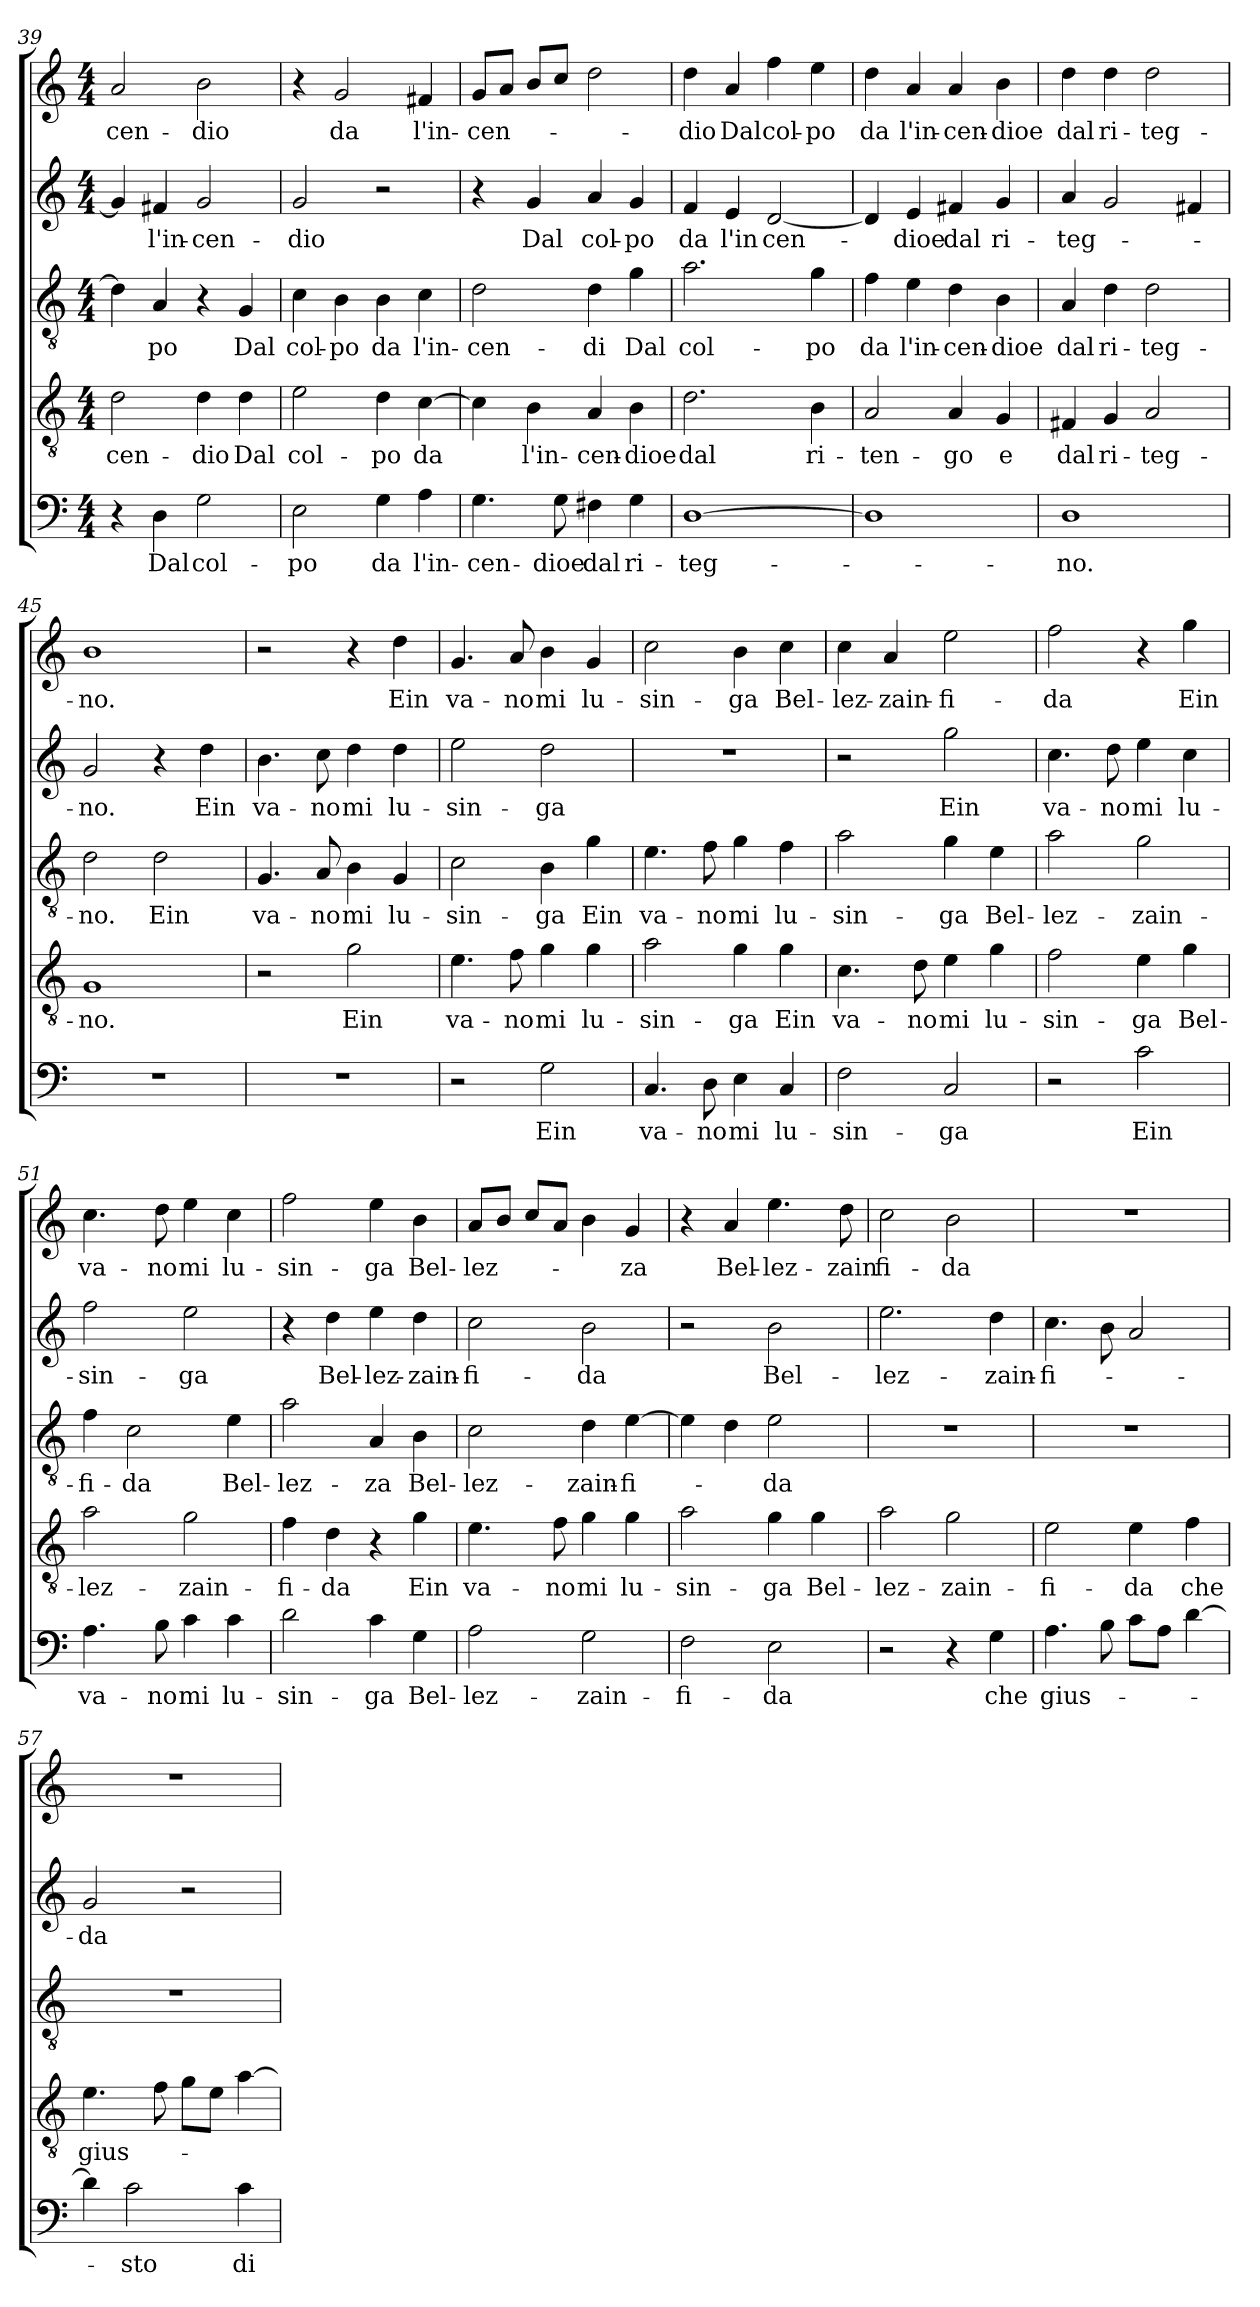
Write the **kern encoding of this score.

**kern	**text	**kern	**text	**kern	**text	**kern	**text	**kern	**text
*part5	*part5	*part4	*part4	*part3	*part3	*part2	*part2	*part1	*part1
*staff5	*staff5	*staff4	*staff4	*staff3	*staff3	*staff2	*staff2	*staff1	*staff1
*clefF4	*	*clefGv2	*	*clefGv2	*	*clefG2	*	*clefG2	*
*k[]	*	*k[]	*	*k[]	*	*k[]	*	*k[]	*
*M4/4	*	*M4/4	*	*M4/4	*	*M4/4	*	*M4/4	*
=39	=39	=39	=39	=39	=39	=39	=39	=39	=39
4r	.	2d\	cen-	4d\]	.	4g/]	.	2a/	cen-
4D\	Dal	.	.	4A/	po	4f#X/	l'in-	.	.
2G\	col-	4d\	dio	4r	.	2g/	cen-	2b\	dio
.	.	4d\	Dal	4G/	Dal	.	.	.	.
=40	=40	=40	=40	=40	=40	=40	=40	=40	=40
2E\	po	2e\	col-	4c\	col-	2g/	dio	4r	.
.	.	.	.	4B\	po	.	.	2g/	da
4G\	da	4d\	po	4B\	da	2r	.	.	.
4A\	l'in-	[4c\	da	4c\	l'in-	.	.	4f#X/	l'in-
=41	=41	=41	=41	=41	=41	=41	=41	=41	=41
4.G\	cen-	4c\]	.	2d\	cen-	4r	.	8g/L	cen-
.	.	.	.	.	.	.	.	8a/J	.
.	.	4B\	l'in-	.	.	4g/	Dal	8b/L	.
8G\	dioe	.	.	.	.	.	.	8cc/J	.
4F#X\	dal	4A/	cen-	4d\	di	4a/	col-	2dd\	.
4G\	ri-	4B\	dioe	4g\	Dal	4g/	po	.	.
=42	=42	=42	=42	=42	=42	=42	=42	=42	=42
[1D\	teg-	2.d\	dal	2.a\	col-	4f/	da	4dd\	dio
.	.	.	.	.	.	4e/	l'in	4a/	Dal
.	.	.	.	.	.	[2d/	cen-	4ff\	col-
.	.	4B\	ri-	4g\	po	.	.	4ee\	po
=43	=43	=43	=43	=43	=43	=43	=43	=43	=43
1D\]	.	2A/	ten-	4f\	da	4d/]	.	4dd\	da
.	.	.	.	4e\	l'in-	4e/	dioe	4a/	l'in-
.	.	4A/	go	4d\	cen-	4f#X/	dal	4a/	cen-
.	.	4G/	e	4B\	dioe	4g/	ri-	4b\	dioe
=44	=44	=44	=44	=44	=44	=44	=44	=44	=44
1D\	no.	4F#X/	dal	4A/	dal	4a/	teg-	4dd\	dal
.	.	4G/	ri-	4d\	ri-	2g/	.	4dd\	ri-
.	.	2A/	teg-	2d\	teg-	.	.	2dd\	teg-
.	.	.	.	.	.	4f#X/	.	.	.
=45	=45	=45	=45	=45	=45	=45	=45	=45	=45
1r	.	1G/	no.	2d\	no.	2g/	no.	1b\	no.
.	.	.	.	2d\	Ein	4r	.	.	.
.	.	.	.	.	.	4dd\	Ein	.	.
=46	=46	=46	=46	=46	=46	=46	=46	=46	=46
1r	.	2r	.	4.G/	va-	4.b\	va-	2r	.
.	.	.	.	8A/	no	8cc\	no	.	.
.	.	2g\	Ein	4B\	mi	4dd\	mi	4r	.
.	.	.	.	4G/	lu-	4dd\	lu-	4dd\	Ein
=47	=47	=47	=47	=47	=47	=47	=47	=47	=47
2r	.	4.e\	va-	2c\	sin-	2ee\	sin-	4.g/	va-
.	.	8f\	no	.	.	.	.	8a/	no
2G\	Ein	4g\	mi	4B\	ga	2dd\	ga	4b\	mi
.	.	4g\	lu-	4g\	Ein	.	.	4g/	lu-
=48	=48	=48	=48	=48	=48	=48	=48	=48	=48
4.C/	va-	2a\	sin-	4.e\	va-	1r	.	2cc\	sin-
8D\	no	.	.	8f\	no	.	.	.	.
4E\	mi	4g\	ga	4g\	mi	.	.	4b\	ga
4C/	lu-	4g\	Ein	4f\	lu-	.	.	4cc\	Bel-
=49	=49	=49	=49	=49	=49	=49	=49	=49	=49
2F\	sin-	4.c\	va-	2a\	sin-	2r	.	4cc\	lez-
.	.	.	.	.	.	.	.	4a/	zain-
.	.	8d\	no	.	.	.	.	.	.
2C/	ga	4e\	mi	4g\	ga	2gg\	Ein	2ee\	fi-
.	.	4g\	lu-	4e\	Bel-	.	.	.	.
=50	=50	=50	=50	=50	=50	=50	=50	=50	=50
2r	.	2f\	sin-	2a\	lez-	4.cc\	va-	2ff\	da
.	.	.	.	.	.	8dd\	no	.	.
2c\	Ein	4e\	ga	2g\	zain-	4ee\	mi	4r	.
.	.	4g\	Bel-	.	.	4cc\	lu-	4gg\	Ein
=51	=51	=51	=51	=51	=51	=51	=51	=51	=51
4.A\	va-	2a\	lez-	4f\	fi-	2ff\	sin-	4.cc\	va-
.	.	.	.	2c\	da	.	.	.	.
8B\	no	.	.	.	.	.	.	8dd\	no
4c\	mi	2g\	zain-	.	.	2ee\	ga	4ee\	mi
4c\	lu-	.	.	4e\	Bel-	.	.	4cc\	lu-
=52	=52	=52	=52	=52	=52	=52	=52	=52	=52
2d\	sin-	4f\	fi-	2a\	lez-	4r	.	2ff\	sin-
.	.	4d\	da	.	.	4dd\	Bel-	.	.
4c\	ga	4r	.	4A/	za	4ee\	lez-	4ee\	ga
4G\	Bel-	4g\	Ein	4B\	Bel-	4dd\	zain-	4b\	Bel-
=53	=53	=53	=53	=53	=53	=53	=53	=53	=53
2A\	lez-	4.e\	va-	2c\	lez-	2cc\	fi-	8a/L	lez-
.	.	.	.	.	.	.	.	8b/J	.
.	.	.	.	.	.	.	.	8cc/L	.
.	.	8f\	no	.	.	.	.	8a/J	.
2G\	zain-	4g\	mi	4d\	zain-	2b\	da	4b\	.
.	.	4g\	lu-	[4e\	fi-	.	.	4g/	za
=54	=54	=54	=54	=54	=54	=54	=54	=54	=54
2F\	fi-	2a\	sin-	4e\]	.	2r	.	4r	.
.	.	.	.	4d\	.	.	.	4a/	Bel-
2E\	da	4g\	ga	2e\	da	2b\	Bel-	4.ee\	lez-
.	.	4g\	Bel-	.	.	.	.	.	.
.	.	.	.	.	.	.	.	8dd\	zain
=55	=55	=55	=55	=55	=55	=55	=55	=55	=55
2r	.	2a\	lez-	1r	.	2.ee\	lez-	2cc\	fi-
4r	.	2g\	zain-	.	.	.	.	2b\	da
4G\	che	.	.	.	.	4dd\	zain-	.	.
=56	=56	=56	=56	=56	=56	=56	=56	=56	=56
4.A\	gius-	2e\	fi-	1r	.	4.cc\	fi-	1r	.
8B\	.	.	.	.	.	8b\	.	.	.
8c\L	.	4e\	da	.	.	2a/	.	.	.
8A\J	.	.	.	.	.	.	.	.	.
[4d\	.	4f\	che	.	.	.	.	.	.
=57	=57	=57	=57	=57	=57	=57	=57	=57	=57
4d\]	.	4.e\	gius-	1r	.	2g/	da	1r	.
2c\	sto	.	.	.	.	.	.	.	.
.	.	8f\	.	.	.	.	.	.	.
.	.	8g\L	.	.	.	2r	.	.	.
.	.	8e\J	.	.	.	.	.	.	.
4c\	di-	[4a\	.	.	.	.	.	.	.
=	=	=	=	=	=	=	=	=	=
*-	*-	*-	*-	*-	*-	*-	*-	*-	*-
